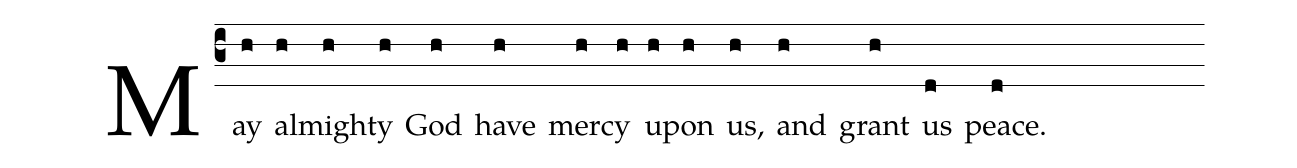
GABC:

%%
(c3) May(h) al(h)migh(h)ty(h) God(h) have(h) mer(h)cy(h) u(h)pon(h) us,(h) and(h) grant(h) us(d) peace.(d)
